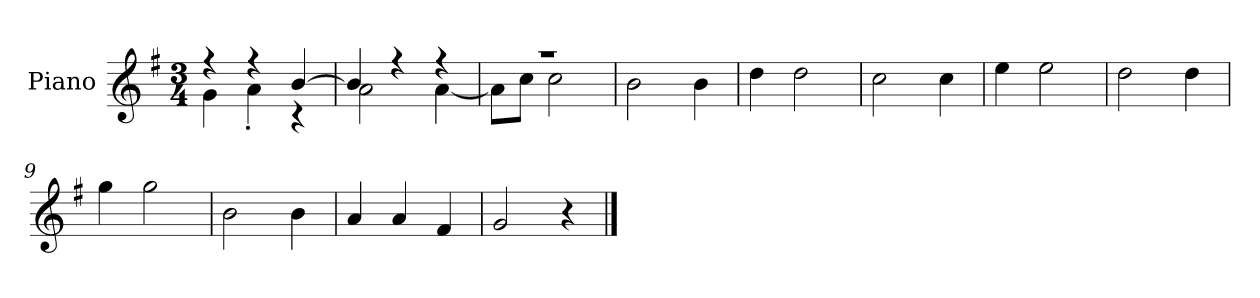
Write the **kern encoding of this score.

**kern
*part1
*staff1
*I"Piano
*I'P-no
*clefG2
*k[f#]
*M3/4
*MM178
=1
*^
4r	4g\
4r	4a'\
[4b/	4r
=2	=2
4b/]	2a\
4r	.
4r	[4a\
=3	=3
2.r	8a\L]
.	8cc\J
.	2cc\
*v	*v
=4
2b\
4b\
=5
4dd\
2dd\
=6
2cc\
4cc\
=7
4ee\
2ee\
=8
2dd\
4dd\
=9
4gg\
2gg\
=10
2b\
4b\
=11
4a/
4a/
4f#/
=12
2g/
4r
==
*-
